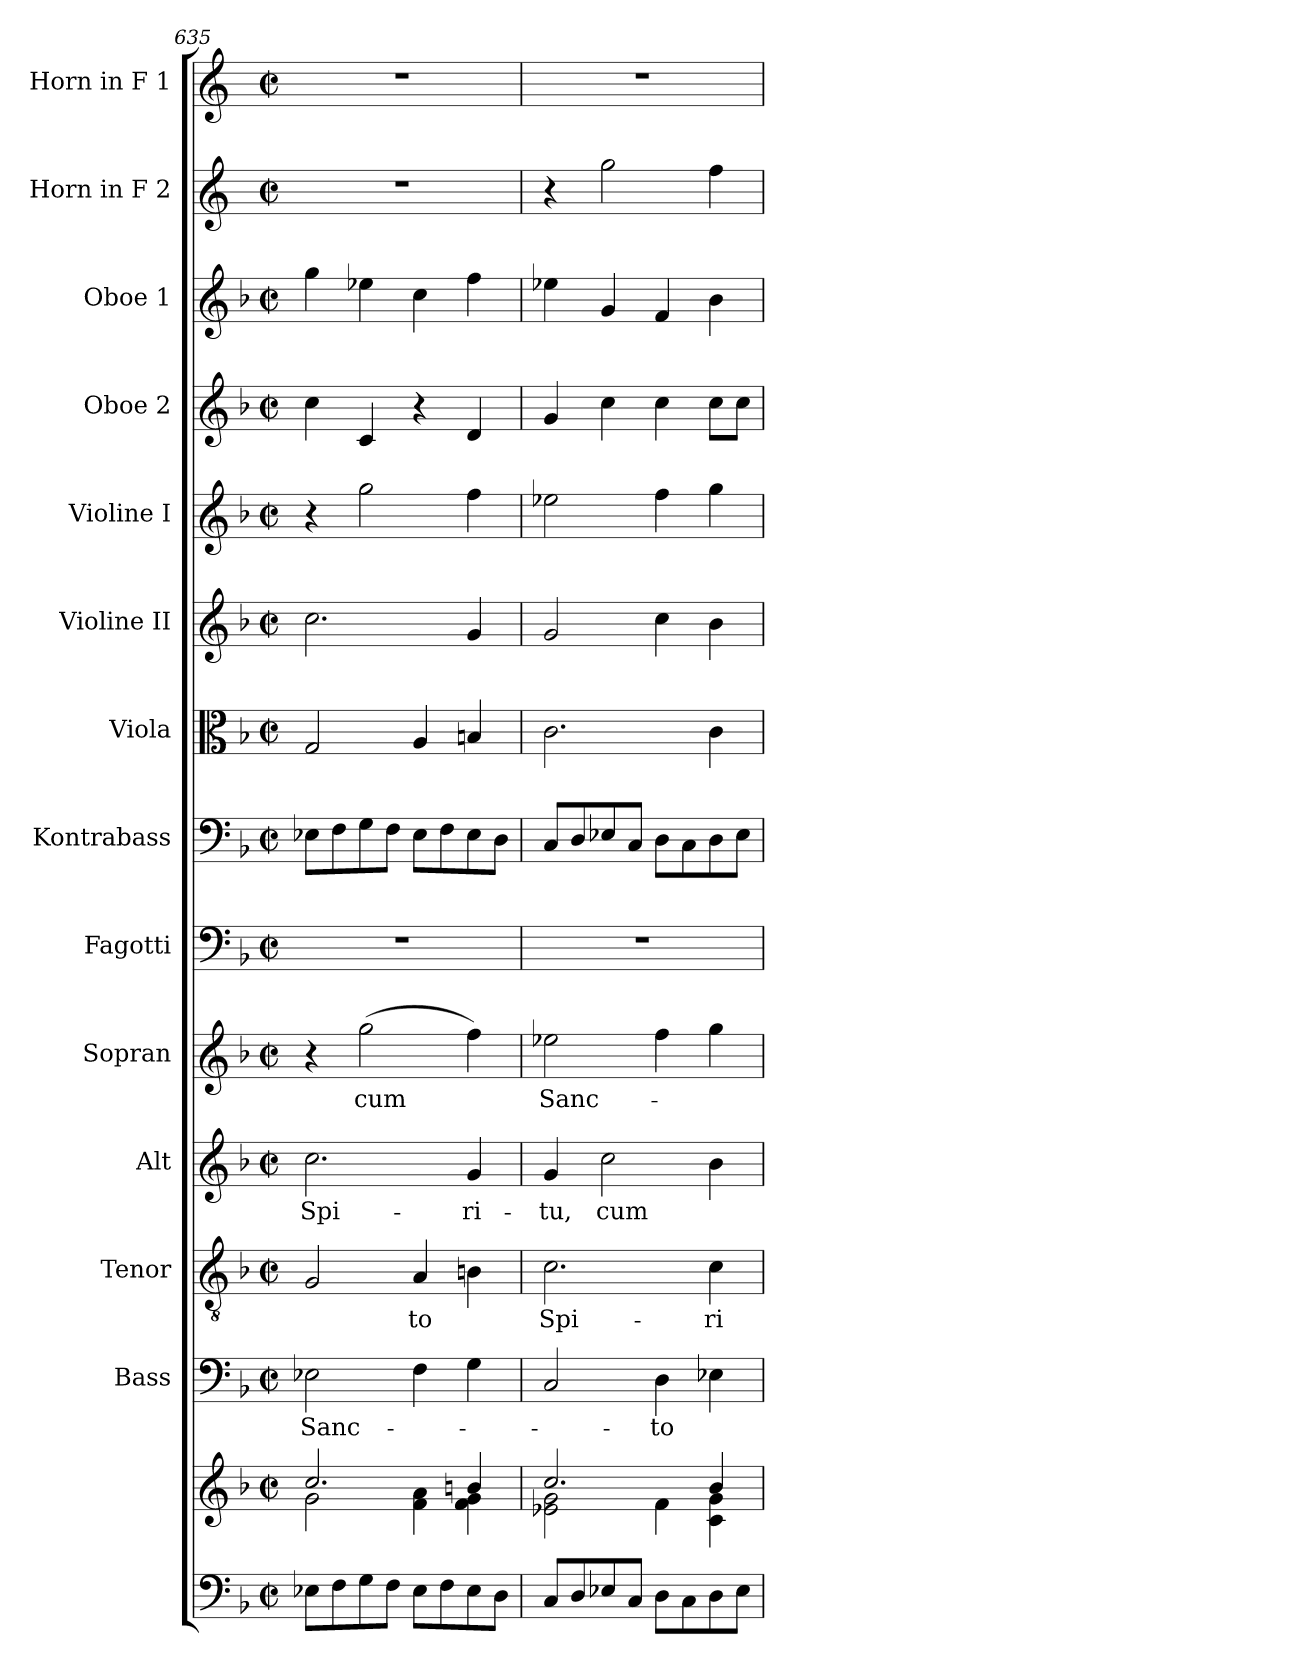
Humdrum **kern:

**kern	**kern	**kern	**text	**kern	**text	**kern	**text	**kern	**text	**kern	**kern	**kern	**kern	**kern	**kern	**kern	**kern	**kern
*part14	*part14	*part13	*part13	*part12	*part12	*part11	*part11	*part10	*part10	*part9	*part8	*part7	*part6	*part5	*part4	*part3	*part2	*part1
*staff15	*staff14	*staff13	*staff13	*staff12	*staff12	*staff11	*staff11	*staff10	*staff10	*staff9	*staff8	*staff7	*staff6	*staff5	*staff4	*staff3	*staff2	*staff1
*	*	*I"Bass	*	*I"Tenor	*	*I"Alt	*	*I"Sopran	*	*I"Fagotti	*I"Kontrabass	*I"Viola	*I"Violine II	*I"Violine I	*I"Oboe 2	*I"Oboe 1	*I"Horn in F 2	*I"Horn in F 1
*	*	*I'B.	*	*I'T.	*	*I'A.	*	*I'S.	*	*I'Fg.	*I'Kb.	*I'Vla.	*I'Vl. II	*I'Vl. I	*I'Ob. 2	*I'Ob. 1	*	*
*clefF4	*clefG2	*clefF4	*	*clefGv2	*	*clefG2	*	*clefG2	*	*clefF4	*clefF4	*clefC3	*clefG2	*clefG2	*clefG2	*clefG2	*clefG2	*clefG2
*	*	*	*	*	*	*	*	*	*	*	*ITrd7c12	*	*	*	*	*	*ITrd4c7	*ITrd4c7
*k[b-]	*k[b-]	*k[b-]	*	*k[b-]	*	*k[b-]	*	*k[b-]	*	*k[b-]	*k[b-]	*k[b-]	*k[b-]	*k[b-]	*k[b-]	*k[b-]	*k[b-]	*k[b-]
*F:	*F:	*F:	*	*F:	*	*F:	*	*F:	*	*F:	*F:	*F:	*F:	*F:	*F:	*F:	*F:	*F:
*M2/2	*M2/2	*M2/2	*	*M2/2	*	*M2/2	*	*M2/2	*	*M2/2	*M2/2	*M2/2	*M2/2	*M2/2	*M2/2	*M2/2	*M2/2	*M2/2
*met(c|)	*met(c|)	*met(c|)	*	*met(c|)	*	*met(c|)	*	*met(c|)	*	*met(c|)	*met(c|)	*met(c|)	*met(c|)	*met(c|)	*met(c|)	*met(c|)	*met(c|)	*met(c|)
=635	=635	=635	=635	=635	=635	=635	=635	=635	=635	=635	=635	=635	=635	=635	=635	=635	=635	=635
*	*^	*	*	*	*	*	*	*	*	*	*	*	*	*	*	*	*	*
!	!	!	!	!LO:LY:b	!	!	!	!LO:LY:b	!	!	!	!	!	!	!	!	!	!	!
8E-X\L	2.cc/	2g\	2E-X\	Sanc-	2G/	.	2.cc\	Spi-	4r	.	1r	8EE-X\L	2G/	2.cc\	4r	4cc\	4gg\	1r	1r
8F\	.	.	.	.	.	.	.	.	.	.	.	8FF\	.	.	.	.	.	.	.
!	!	!	!	!	!	!	!	!	!	!LO:LY:b	!	!	!	!	!	!	!	!	!
8G\	.	.	.	.	.	.	.	.	(>2gg\	cum	.	8GG\	.	.	2gg\	4c/	4ee-X\	.	.
8F\J	.	.	.	.	.	.	.	.	.	.	.	8FF\J	.	.	.	.	.	.	.
!	!	!	!	!	!	!LO:LY:b	!	!	!	!	!	!	!	!	!	!	!	!	!
8E-\L	.	4f\ 4a\	4F\	.	4A/	-to	.	.	.	.	.	8EE-\L	4A/	.	.	4r	4cc\	.	.
8F\	.	.	.	.	.	.	.	.	.	.	.	8FF\	.	.	.	.	.	.	.
!	!	!	!	!	!	!	!	!LO:LY:b	!	!	!	!	!	!	!	!	!	!	!
8E-\	4bn/	4f\ 4g\	4G\	.	4Bn\	.	4g/	-ri-	4ff\)	.	.	8EE-\	4Bn/	4g/	4ff\	4d/	4ff\	.	.
8D\J	.	.	.	.	.	.	.	.	.	.	.	8DD\J	.	.	.	.	.	.	.
=636	=636	=636	=636	=636	=636	=636	=636	=636	=636	=636	=636	=636	=636	=636	=636	=636	=636	=636	=636
!	!	!	!	!	!	!LO:LY:b	!	!LO:LY:b	!	!LO:LY:b	!	!	!	!	!	!	!	!	!
8C/L	2.cc/	2e-X\ 2g\	2C/	.	2.c\	Spi-	4g/	-tu,	2ee-X\	Sanc-	1r	8CC/L	2.c\	2g/	2ee-X\	4g/	4ee-X\	4r	1r
8D/	.	.	.	.	.	.	.	.	.	.	.	8DD/	.	.	.	.	.	.	.
!	!	!	!	!	!	!	!	!LO:LY:b	!	!	!	!	!	!	!	!	!	!	!
8E-X/	.	.	.	.	.	.	2cc\	cum	.	.	.	8EE-X/	.	.	.	4cc\	4g/	2cc\	.
8C/J	.	.	.	.	.	.	.	.	.	.	.	8CC/J	.	.	.	.	.	.	.
!	!	!	!	!LO:LY:b	!	!	!	!	!	!	!	!	!	!	!	!	!	!	!
8D\L	.	4f\	4D\	-to	.	.	.	.	4ff\	.	.	8DD\L	.	4cc\	4ff\	4cc\	4f/	.	.
8C\	.	.	.	.	.	.	.	.	.	.	.	8CC\	.	.	.	.	.	.	.
!	!	!	!	!	!	!LO:LY:b	!	!	!	!	!	!	!	!	!	!	!	!	!
8D\	4b-/	4c\ 4g\	4E-X\	.	4c\	-ri-	4b-\	.	4gg\	.	.	8DD\	4c\	4b-\	4gg\	8cc\L	4b-\	4b-\	.
8E-\J	.	.	.	.	.	.	.	.	.	.	.	8EE-\J	.	.	.	8cc\J	.	.	.
*	*v	*v	*	*	*	*	*	*	*	*	*	*	*	*	*	*	*	*	*
=	=	=	=	=	=	=	=	=	=	=	=	=	=	=	=	=	=	=
*-	*-	*-	*-	*-	*-	*-	*-	*-	*-	*-	*-	*-	*-	*-	*-	*-	*-	*-
